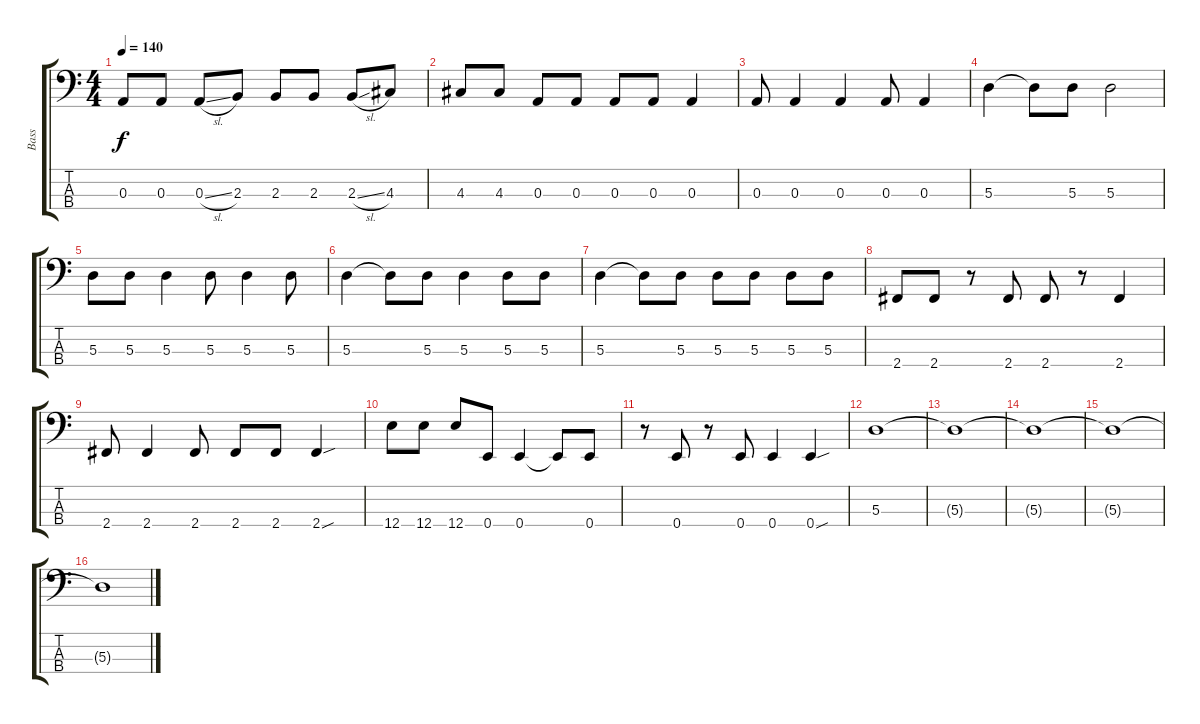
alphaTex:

\track ("Bass" "Bass") {instrument electricbassfinger}
\staff {score tabs}
\tuning (G2 D2 A1 E1) {hide}
\ts (4 4)
\tempo 140
\clef f4
\ks c
0.3.8{dy f} 0.3.8 0.3{sl}.8 2.3.8 2.3.8 2.3.8 2.3{sl}.8 4.3.8 |
4.3.8 4.3.8 0.3.8 0.3.8 0.3.8 0.3.8 0.3.4 |
0.3.8 0.3.4 0.3.4 0.3.8 0.3.4 |
5.3.4 5.3{t}.8 5.3.8 5.3.2 |
5.3.8 5.3.8 5.3.4 5.3.8 5.3.4 5.3.8 |
5.3.4 5.3{t}.8 5.3.8 5.3.4 5.3.8 5.3.8 |
5.3.4 5.3{t}.8 5.3.8 5.3.8 5.3.8 5.3.8 5.3.8 |
2.4.8 2.4.8 r.8 2.4.8 2.4.8 r.8 2.4.4 |
2.4.8 2.4.4 2.4.8 2.4.8 2.4.8 2.4{sou}.4 |
12.4.8 12.4.8 12.4.8 0.4.8 0.4.4 0.4{t}.8 0.4.8 |
r.8 0.4.8 r.8 0.4.8 0.4.4 0.4{sou}.4 |
5.3.1 |
5.3{t}.1 |
5.3{t}.1 |
5.3{t}.1 |
5.3{t}.1
